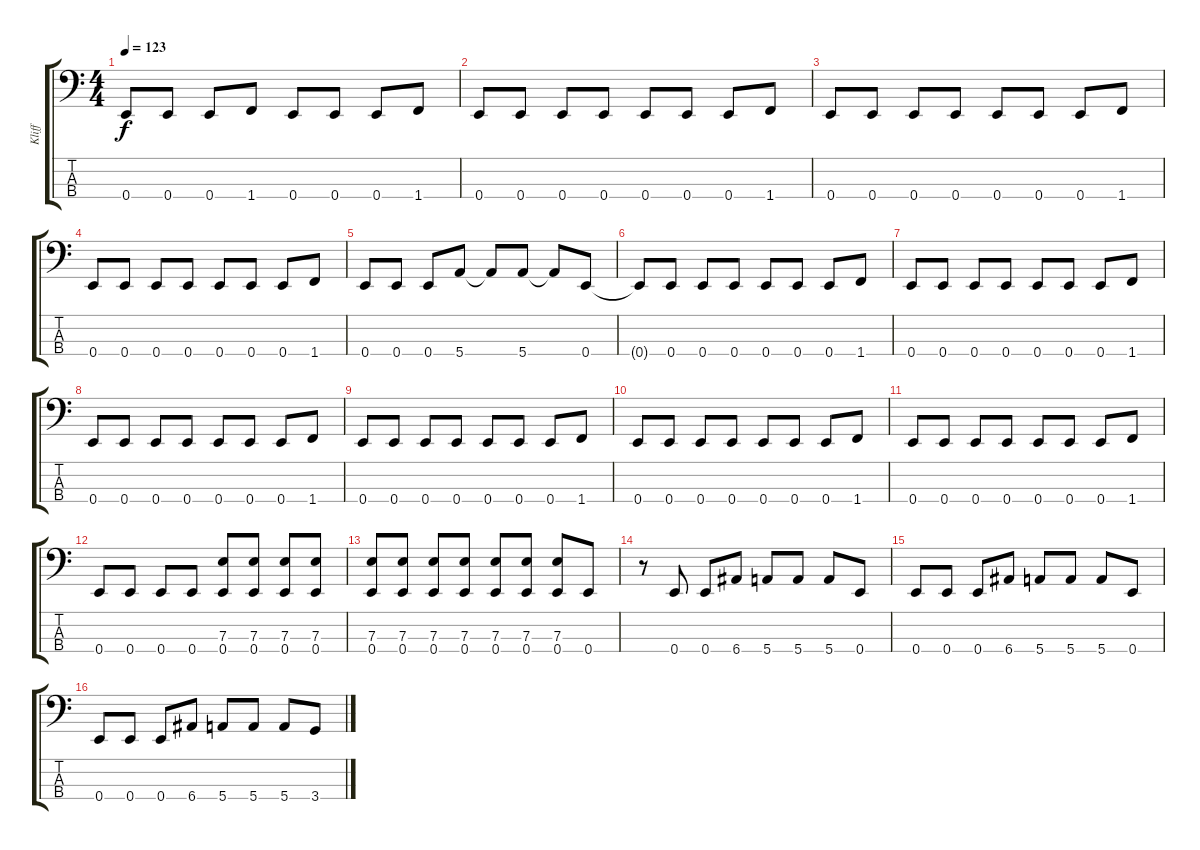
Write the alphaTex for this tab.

\track ("Kliff" "Kliff") {instrument electricbasspick}
\staff {score tabs}
\tuning (G2 D2 A1 E1) {hide}
\ts (4 4)
\tempo 123
\clef f4
\ks c
0.4.8{dy f} 0.4.8 0.4.8 1.4.8 0.4.8 0.4.8 0.4.8 1.4.8 |
0.4.8 0.4.8 0.4.8 0.4.8 0.4.8 0.4.8 0.4.8 1.4.8 |
0.4.8 0.4.8 0.4.8 0.4.8 0.4.8 0.4.8 0.4.8 1.4.8 |
0.4.8 0.4.8 0.4.8 0.4.8 0.4.8 0.4.8 0.4.8 1.4.8 |
0.4.8 0.4.8 0.4.8 5.4.8 5.4{t}.8 5.4.8 5.4{t}.8 0.4.8 |
0.4{t}.8 0.4.8 0.4.8 0.4.8 0.4.8 0.4.8 0.4.8 1.4.8 |
0.4.8 0.4.8 0.4.8 0.4.8 0.4.8 0.4.8 0.4.8 1.4.8 |
0.4.8 0.4.8 0.4.8 0.4.8 0.4.8 0.4.8 0.4.8 1.4.8 |
0.4.8 0.4.8 0.4.8 0.4.8 0.4.8 0.4.8 0.4.8 1.4.8 |
0.4.8 0.4.8 0.4.8 0.4.8 0.4.8 0.4.8 0.4.8 1.4.8 |
0.4.8 0.4.8 0.4.8 0.4.8 0.4.8 0.4.8 0.4.8 1.4.8 |
0.4.8 0.4.8 0.4.8 0.4.8 (7.3 0.4).8 (7.3 0.4).8 (7.3 0.4).8 (7.3 0.4).8 |
(7.3 0.4).8 (7.3 0.4).8 (7.3 0.4).8 (7.3 0.4).8 (7.3 0.4).8 (7.3 0.4).8 (7.3 0.4).8 0.4.8 |
r.8 0.4.8 0.4.8 6.4.8 5.4.8 5.4.8 5.4.8 0.4.8 |
0.4.8 0.4.8 0.4.8 6.4.8 5.4.8 5.4.8 5.4.8 0.4.8 |
0.4.8 0.4.8 0.4.8 6.4.8 5.4.8 5.4.8 5.4.8 3.4.8
